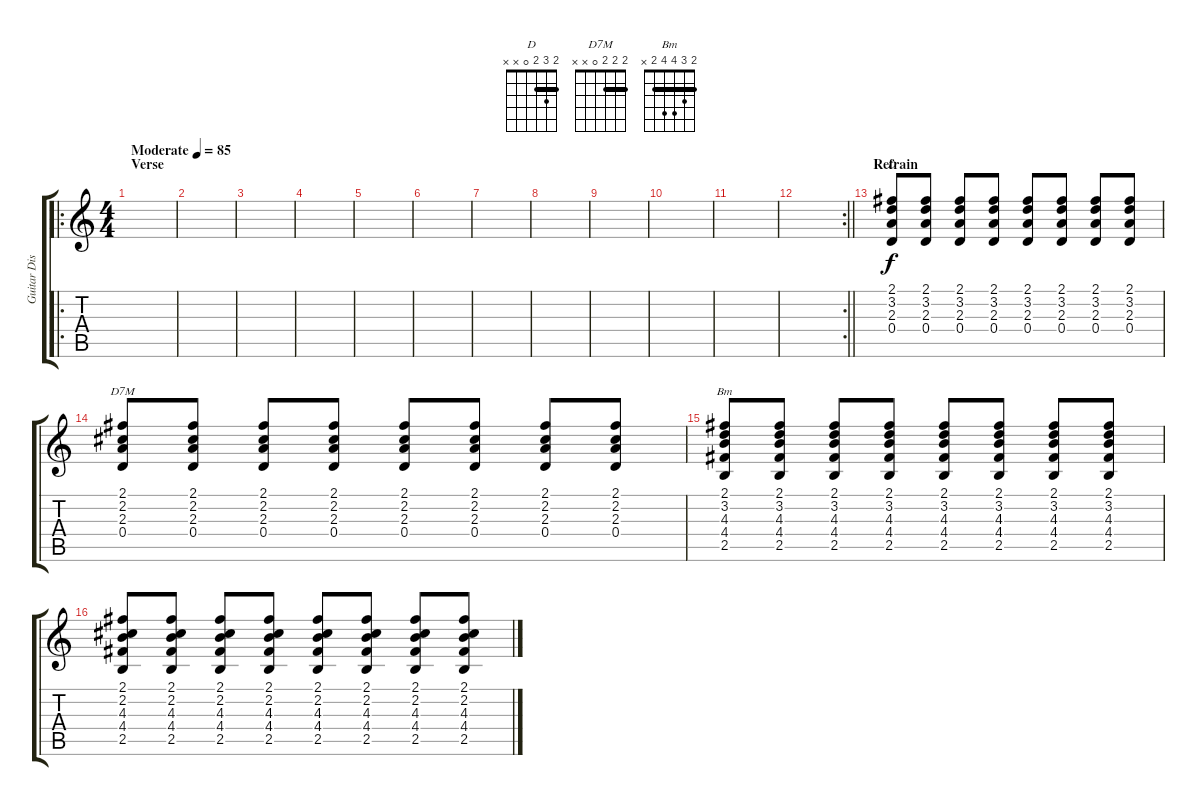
\track ("Guitar Distorted" "Guitar Dis") {instrument electricguitarclean}
\staff {score tabs}
\tuning (E4 B3 G3 D3 A2 E2) {hide}
\chord ("D" 2 3 2 0 x x) {barre 2}
\chord ("D7M" 2 2 2 0 x x) {barre 2}
\chord ("Bm" 2 3 4 4 2 x) {barre 2}
\ro
\ts (4 4)
\section ("" "Verse")
\tempo (85 "Moderate")
\clef g2
\ks c
|
|
|
|
|
|
|
|
|
|
|
\rc 2
\barLineRight lightlight
|
\section ("" "Refrain")
(2.1 3.2 2.3 0.4).8{ch "D"} (2.1 3.2 2.3 0.4).8 (2.1 3.2 2.3 0.4).8 (2.1 3.2 2.3 0.4).8 (2.1 3.2 2.3 0.4).8 (2.1 3.2 2.3 0.4).8 (2.1 3.2 2.3 0.4).8 (2.1 3.2 2.3 0.4).8 |
(2.1 2.2 2.3 0.4).8{ch "D7M"} (2.1 2.2 2.3 0.4).8 (2.1 2.2 2.3 0.4).8 (2.1 2.2 2.3 0.4).8 (2.1 2.2 2.3 0.4).8 (2.1 2.2 2.3 0.4).8 (2.1 2.2 2.3 0.4).8 (2.1 2.2 2.3 0.4).8 |
(2.1 3.2 4.3 4.4 2.5).8{ch "Bm"} (2.1 3.2 4.3 4.4 2.5).8 (2.1 3.2 4.3 4.4 2.5).8 (2.1 3.2 4.3 4.4 2.5).8 (2.1 3.2 4.3 4.4 2.5).8 (2.1 3.2 4.3 4.4 2.5).8 (2.1 3.2 4.3 4.4 2.5).8 (2.1 3.2 4.3 4.4 2.5).8 |
(2.1 2.2 4.3 4.4 2.5).8 (2.1 2.2 4.3 4.4 2.5).8 (2.1 2.2 4.3 4.4 2.5).8 (2.1 2.2 4.3 4.4 2.5).8 (2.1 2.2 4.3 4.4 2.5).8 (2.1 2.2 4.3 4.4 2.5).8 (2.1 2.2 4.3 4.4 2.5).8 (2.1 2.2 4.3 4.4 2.5).8
